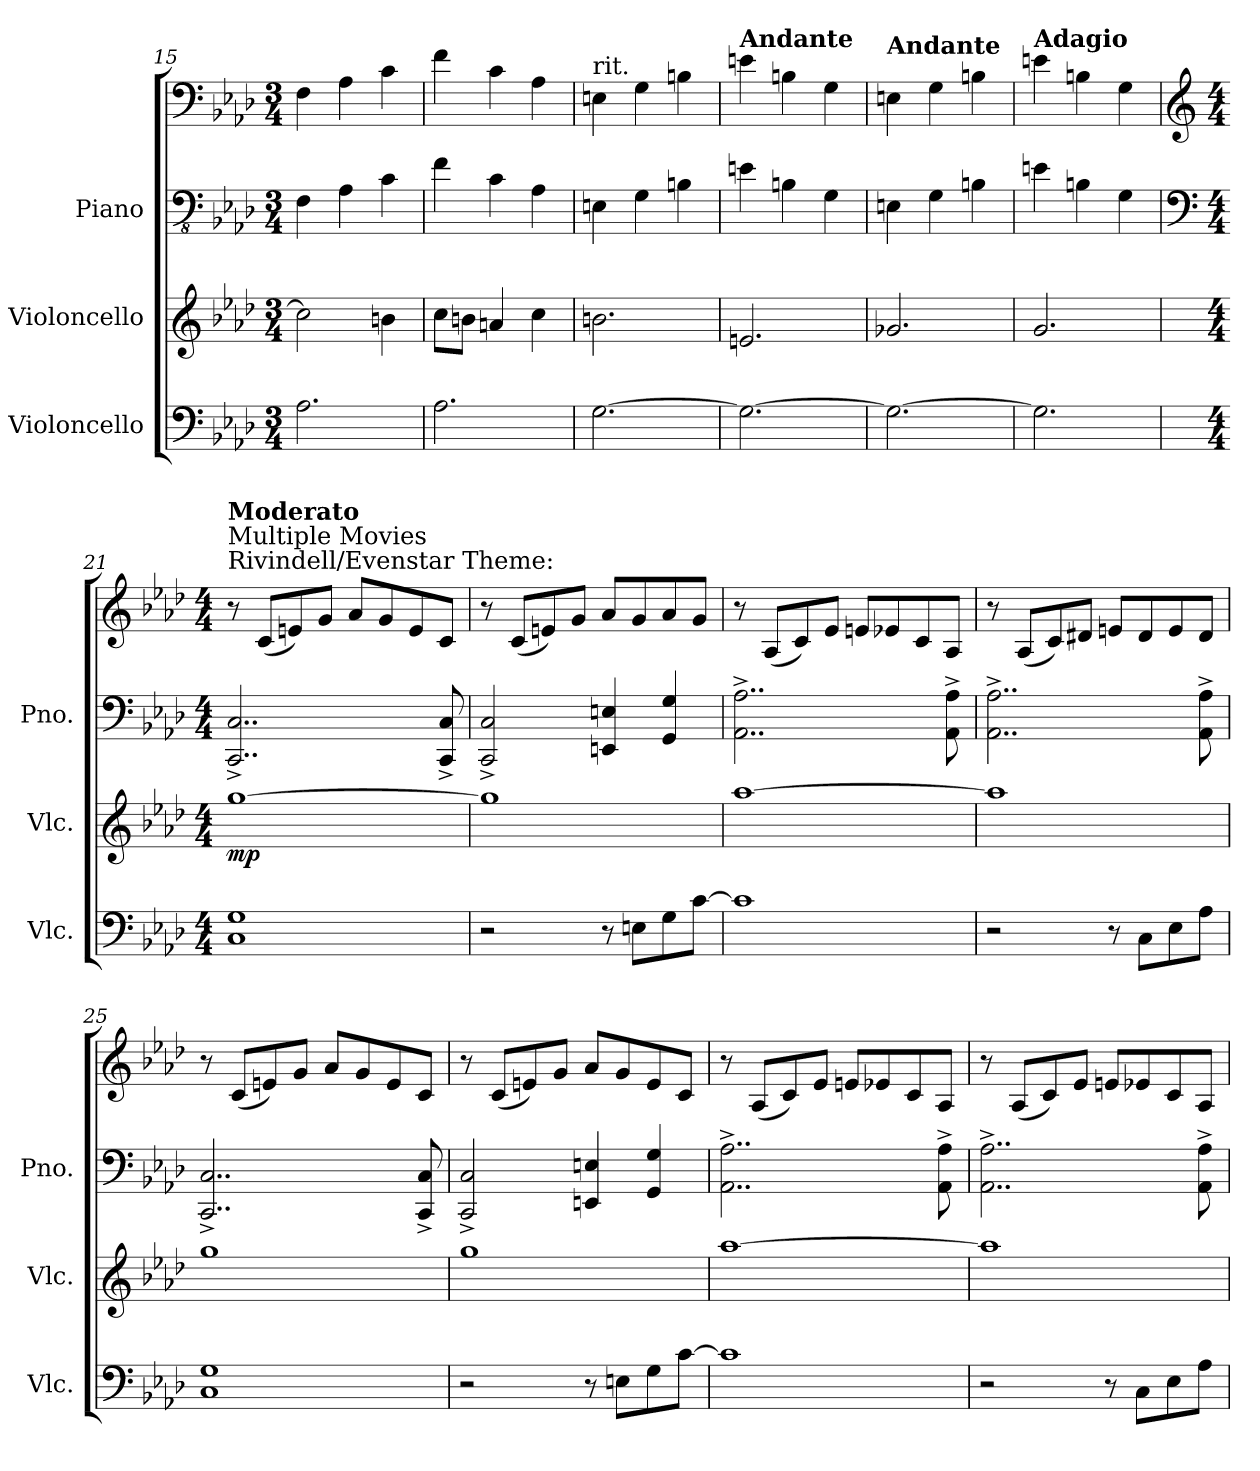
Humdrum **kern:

**kern	**kern	**dynam	**kern	**kern
*part3	*part2	*part2	*part1	*part1
*staff4	*staff3	*staff3	*staff2	*staff1
*I"Violoncello	*I"Violoncello	*	*I"Piano	*
*I'Vlc.	*I'Vlc.	*	*I'Pno.	*
*clefF4	*clefG2	*	*clefFv4	*clefF4
*k[b-e-a-d-]	*k[b-e-a-d-]	*	*k[b-e-a-d-]	*k[b-e-a-d-]
*M3/4	*M3/4	*	*M3/4	*M3/4
=15	=15	=15	=15	=15
2.A-\	2cc\]	.	4FF\	4F\
.	.	.	4AA-\	4A-\
.	4bn\	.	4C\	4c\
!!LO:LB:g=z
=16	=16	=16	=16	=16
2.A-\	8cc\L	.	4F\	4f\
.	8bn\J	.	.	.
.	4an/	.	4C\	4c\
.	4cc\	.	4AA-\	4A-\
=17	=17	=17	=17	=17
!	!	!	!	!LO:TX:a:t=rit.
[2.G\	2.bn\	.	4EEn\	4En\
.	.	.	4GG\	4G\
.	.	.	4BBn\	4Bn\
=18	=18	=18	=18	=18
!	!	!	!	!LO:TX:a:B:t=Andante
2.G\_	2.en/	.	4En\	4en\
.	.	.	4BBn\	4Bn\
.	.	.	4GG\	4G\
=19	=19	=19	=19	=19
!	!	!	!	!LO:TX:a:B:t=Andante
2.G\_	2.g-X/	.	4EEn\	4En\
.	.	.	4GG\	4G\
.	.	.	4BBn\	4Bn\
=20	=20	=20	=20	=20
!	!	!	!	!LO:TX:a:B:t=Adagio
2.G\]	2.g/	.	4En\	4en\
.	.	.	4BBn\	4Bn\
.	.	.	4GG\	4G\
=21	=21	=21	=21	=21
*	*	*	*clefF4	*clefG2
*M4/4	*M4/4	*	*M4/4	*M4/4
!	!	!	!	!LO:TX:a:t=Rivindell/Evenstar Theme&colon;
!	!	!	!	!LO:TX:a:t=Multiple Movies
!	!	!	!	!LO:TX:a:B:t=Moderato
!	!	!LO:DY:b	!	!
1C 1G	[1gg	mp	2..CC/^ 2..C/^	8r
.	.	.	.	(8c/L
.	.	.	.	8en/)
.	.	.	.	8g/J
.	.	.	.	8a-/L
.	.	.	.	8g/
.	.	.	.	8e/
.	.	.	8CC/^ 8C/^	8c/J
!!LO:PB:g=z
=22	=22	=22	=22	=22
2r	1gg]	.	2CC/^ 2C/^	8r
.	.	.	.	(8c/L
.	.	.	.	8en/)
.	.	.	.	8g/J
8r	.	.	4EEn/ 4En/	8a-/L
8En\L	.	.	.	8g/
8G\	.	.	4GG/ 4G/	8a-/
[8c\J	.	.	.	8g/J
=23	=23	=23	=23	=23
1c]	[1aa-	.	2..AA-\^ 2..A-\^	8r
.	.	.	.	(8A-/L
.	.	.	.	8c/)
.	.	.	.	8e-/J
.	.	.	.	8en/L
.	.	.	.	8e-X/
.	.	.	.	8c/
.	.	.	8AA-\^ 8A-\^	8A-/J
=24	=24	=24	=24	=24
2r	1aa-]	.	2..AA-\^ 2..A-\^	8r
.	.	.	.	(8A-/L
.	.	.	.	8c/)
.	.	.	.	8d#X/J
8r	.	.	.	8en/L
8C\L	.	.	.	8d#/
8E-\	.	.	.	8e/
8A-\J	.	.	8AA-\^ 8A-\^	8d#/J
=25	=25	=25	=25	=25
1C 1G	1gg	.	2..CC/^ 2..C/^	8r
.	.	.	.	(8c/L
.	.	.	.	8en/)
.	.	.	.	8g/J
.	.	.	.	8a-/L
.	.	.	.	8g/
.	.	.	.	8e/
.	.	.	8CC/^ 8C/^	8c/J
!!LO:LB:g=z
=26	=26	=26	=26	=26
2r	1gg	.	2CC/^ 2C/^	8r
.	.	.	.	(8c/L
.	.	.	.	8en/)
.	.	.	.	8g/J
8r	.	.	4EEn/ 4En/	8a-/L
8En\L	.	.	.	8g/
8G\	.	.	4GG/ 4G/	8e/
[8c\J	.	.	.	8c/J
=27	=27	=27	=27	=27
1c]	[1aa-	.	2..AA-\^ 2..A-\^	8r
.	.	.	.	(8A-/L
.	.	.	.	8c/)
.	.	.	.	8e-/J
.	.	.	.	8en/L
.	.	.	.	8e-X/
.	.	.	.	8c/
.	.	.	8AA-\^ 8A-\^	8A-/J
=28	=28	=28	=28	=28
2r	1aa-]	.	2..AA-\^ 2..A-\^	8r
.	.	.	.	(8A-/L
.	.	.	.	8c/)
.	.	.	.	8e-/J
8r	.	.	.	8en/L
8C\L	.	.	.	8e-X/
8E-\	.	.	.	8c/
8A-\J	.	.	8AA-\^ 8A-\^	8A-/J
=	=	=	=	=
*-	*-	*-	*-	*-
